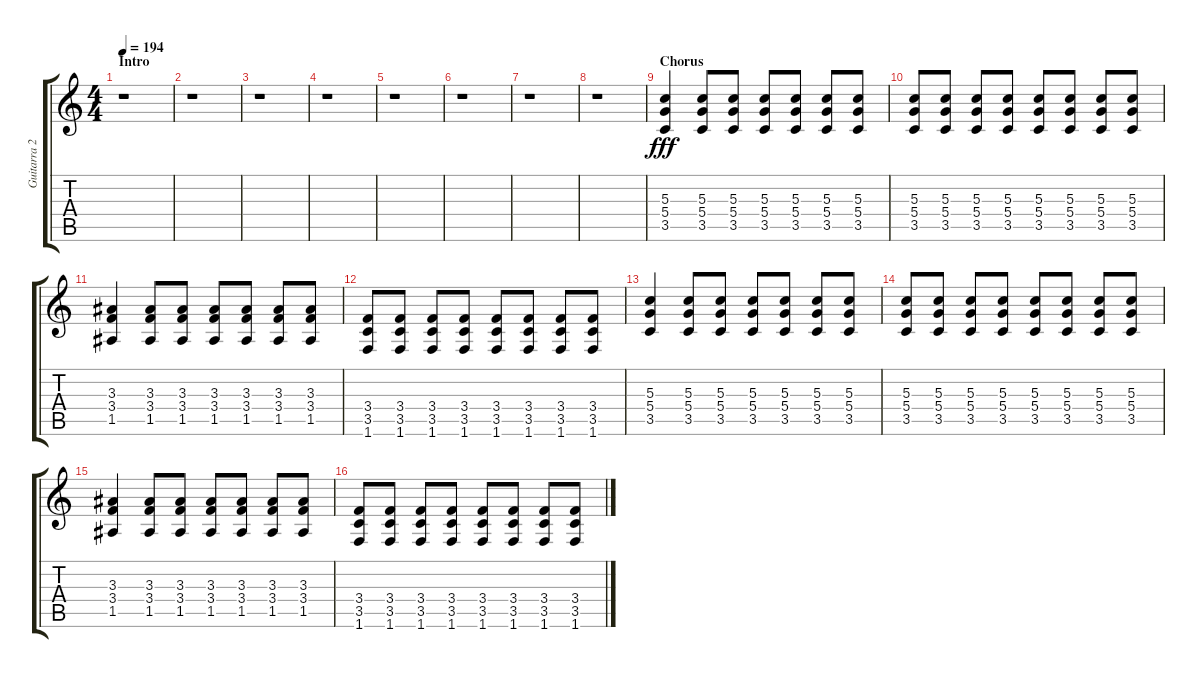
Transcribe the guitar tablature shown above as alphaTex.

\track ("Guitarra 2 - Erik" "Guitarra 2") {instrument distortionguitar}
\staff {score tabs}
\tuning (E4 B3 G3 D3 A2 E2) {hide}
\ts (4 4)
\section ("" "Intro")
\tempo 194
\clef g2
\ks c
r.1{dy fff instrument distortionguitar} |
r.1 |
r.1 |
r.1 |
r.1 |
r.1 |
r.1 |
r.1 |
\section ("" "Chorus")
(5.3 5.4 3.5).4 (5.3 5.4 3.5).8 (5.3 5.4 3.5).8 (5.3 5.4 3.5).8 (5.3 5.4 3.5).8 (5.3 5.4 3.5).8 (5.3 5.4 3.5).8 |
(5.3 5.4 3.5).8 (5.3 5.4 3.5).8 (5.3 5.4 3.5).8 (5.3 5.4 3.5).8 (5.3 5.4 3.5).8 (5.3 5.4 3.5).8 (5.3 5.4 3.5).8 (5.3 5.4 3.5).8 |
(3.3 3.4 1.5).4 (3.3 3.4 1.5).8 (3.3 3.4 1.5).8 (3.3 3.4 1.5).8 (3.3 3.4 1.5).8 (3.3 3.4 1.5).8 (3.3 3.4 1.5).8 |
(3.4 3.5 1.6).8 (3.4 3.5 1.6).8 (3.4 3.5 1.6).8 (3.4 3.5 1.6).8 (3.4 3.5 1.6).8 (3.4 3.5 1.6).8 (3.4 3.5 1.6).8 (3.4 3.5 1.6).8 |
(5.3 5.4 3.5).4 (5.3 5.4 3.5).8 (5.3 5.4 3.5).8 (5.3 5.4 3.5).8 (5.3 5.4 3.5).8 (5.3 5.4 3.5).8 (5.3 5.4 3.5).8 |
(5.3 5.4 3.5).8 (5.3 5.4 3.5).8 (5.3 5.4 3.5).8 (5.3 5.4 3.5).8 (5.3 5.4 3.5).8 (5.3 5.4 3.5).8 (5.3 5.4 3.5).8 (5.3 5.4 3.5).8 |
(3.3 3.4 1.5).4 (3.3 3.4 1.5).8 (3.3 3.4 1.5).8 (3.3 3.4 1.5).8 (3.3 3.4 1.5).8 (3.3 3.4 1.5).8 (3.3 3.4 1.5).8 |
(3.4 3.5 1.6).8 (3.4 3.5 1.6).8 (3.4 3.5 1.6).8 (3.4 3.5 1.6).8 (3.4 3.5 1.6).8 (3.4 3.5 1.6).8 (3.4 3.5 1.6).8 (3.4 3.5 1.6).8
